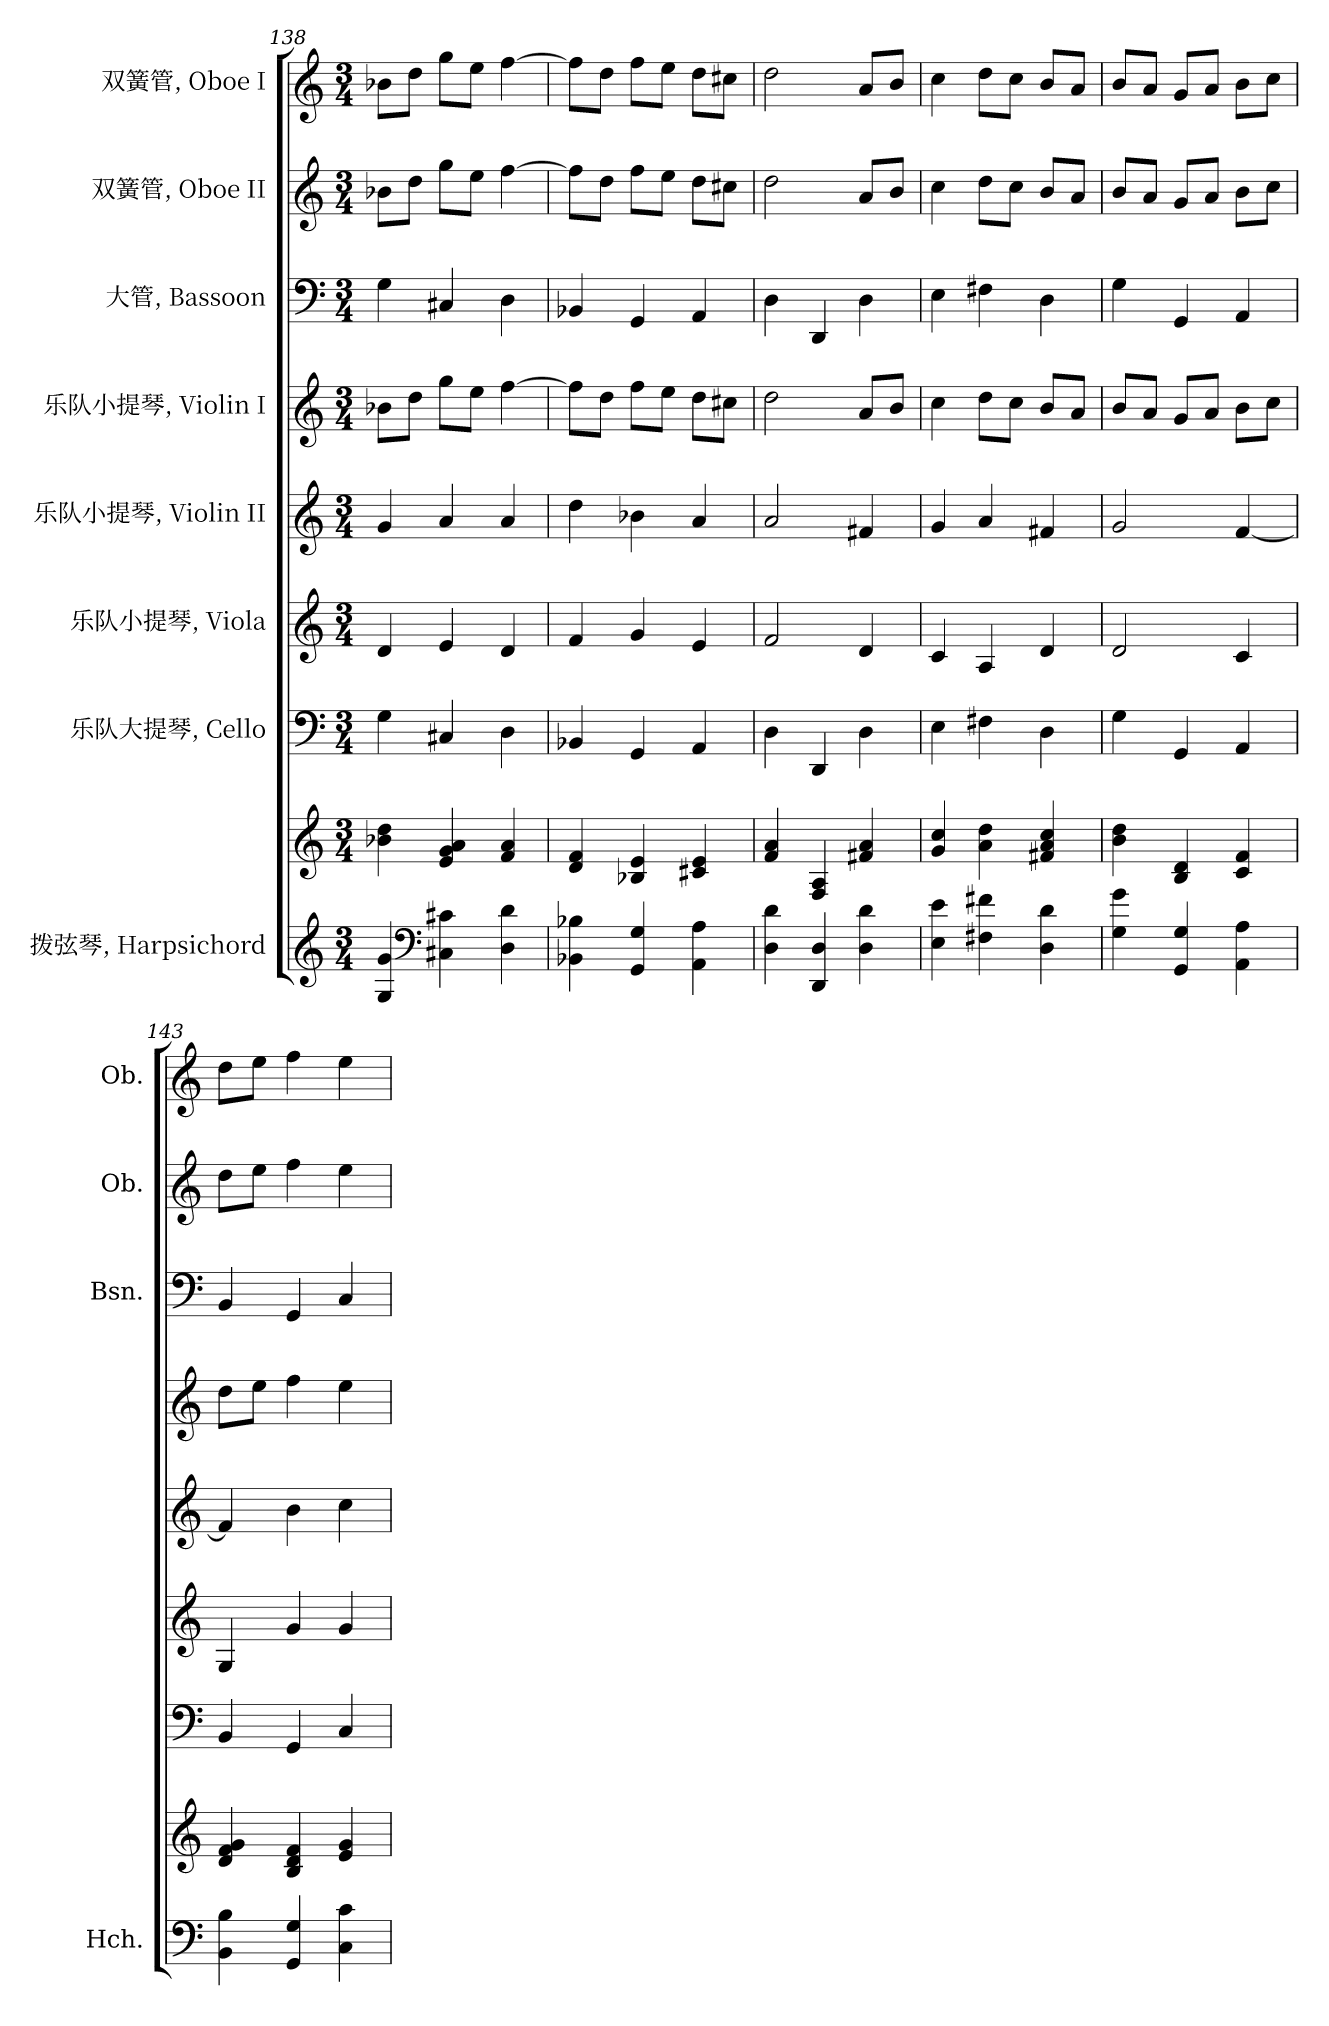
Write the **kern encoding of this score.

**kern	**kern	**kern	**kern	**kern	**kern	**kern	**kern	**kern
*part8	*part8	*part7	*part6	*part5	*part4	*part3	*part2	*part1
*staff9	*staff8	*staff7	*staff6	*staff5	*staff4	*staff3	*staff2	*staff1
*I"拨弦琴, Harpsichord	*	*I"乐队大提琴, Cello	*I"乐队小提琴, Viola	*I"乐队小提琴, Violin II	*I"乐队小提琴, Violin I	*I"大管, Bassoon	*I"双簧管, Oboe II	*I"双簧管, Oboe I
*I'Hch.	*	*	*	*	*	*I'Bsn.	*I'Ob.	*I'Ob.
*clefG2	*clefG2	*clefF4	*clefG2	*clefG2	*clefG2	*clefF4	*clefG2	*clefG2
*k[]	*k[]	*k[]	*k[]	*k[]	*k[]	*k[]	*k[]	*k[]
*M3/4	*M3/4	*M3/4	*M3/4	*M3/4	*M3/4	*M3/4	*M3/4	*M3/4
=138	=138	=138	=138	=138	=138	=138	=138	=138
4G/ 4g/	4b-X\ 4dd\	4G\	4d/	4g/	8b-X\L	4G\	8b-X\L	8b-X\L
.	.	.	.	.	8dd\J	.	8dd\J	8dd\J
*clefF4	*	*	*	*	*	*	*	*
4C#X\ 4c#X\	4e/ 4g/ 4a/	4C#X/	4e/	4a/	8gg\L	4C#X/	8gg\L	8gg\L
.	.	.	.	.	8ee\J	.	8ee\J	8ee\J
4D\ 4d\	4f/ 4a/	4D\	4d/	4a/	[4ff\	4D\	[4ff\	[4ff\
=139	=139	=139	=139	=139	=139	=139	=139	=139
4BB-X\ 4B-X\	4d/ 4f/	4BB-X/	4f/	4dd\	8ff\L]	4BB-X/	8ff\L]	8ff\L]
.	.	.	.	.	8dd\J	.	8dd\J	8dd\J
4GG/ 4G/	4B-X/ 4e/	4GG/	4g/	4b-X\	8ff\L	4GG/	8ff\L	8ff\L
.	.	.	.	.	8ee\J	.	8ee\J	8ee\J
4AA\ 4A\	4c#X/ 4e/	4AA/	4e/	4a/	8dd\L	4AA/	8dd\L	8dd\L
.	.	.	.	.	8cc#X\J	.	8cc#X\J	8cc#X\J
=140	=140	=140	=140	=140	=140	=140	=140	=140
4D\ 4d\	4f/ 4a/	4D\	2f/	2a/	2dd\	4D\	2dd\	2dd\
4DD/ 4D/	4F/ 4A/	4DD/	.	.	.	4DD/	.	.
4D\ 4d\	4f#X/ 4a/	4D\	4d/	4f#X/	8a/L	4D\	8a/L	8a/L
.	.	.	.	.	8b/J	.	8b/J	8b/J
=141	=141	=141	=141	=141	=141	=141	=141	=141
4E\ 4e\	4g/ 4cc/	4E\	4c/	4g/	4cc\	4E\	4cc\	4cc\
4F#X\ 4f#X\	4a\ 4dd\	4F#X\	4A/	4a/	8dd\L	4F#X\	8dd\L	8dd\L
.	.	.	.	.	8cc\J	.	8cc\J	8cc\J
4D\ 4d\	4f#X/ 4a/ 4cc/	4D\	4d/	4f#X/	8b/L	4D\	8b/L	8b/L
.	.	.	.	.	8a/J	.	8a/J	8a/J
!!LO:PB:g=z
=142	=142	=142	=142	=142	=142	=142	=142	=142
4G\ 4g\	4b\ 4dd\	4G\	2d/	2g/	8b/L	4G\	8b/L	8b/L
.	.	.	.	.	8a/J	.	8a/J	8a/J
4GG/ 4G/	4B/ 4d/	4GG/	.	.	8g/L	4GG/	8g/L	8g/L
.	.	.	.	.	8a/J	.	8a/J	8a/J
4AA\ 4A\	4c/ 4f/	4AA/	4c/	[4f/	8b\L	4AA/	8b\L	8b\L
.	.	.	.	.	8cc\J	.	8cc\J	8cc\J
=143	=143	=143	=143	=143	=143	=143	=143	=143
4BB\ 4B\	4d/ 4f/ 4g/	4BB/	4G/	4f/]	8dd\L	4BB/	8dd\L	8dd\L
.	.	.	.	.	8ee\J	.	8ee\J	8ee\J
4GG/ 4G/	4B/ 4d/ 4f/	4GG/	4g/	4b\	4ff\	4GG/	4ff\	4ff\
4C\ 4c\	4e/ 4g/	4C/	4g/	4cc\	4ee\	4C/	4ee\	4ee\
=	=	=	=	=	=	=	=	=
*-	*-	*-	*-	*-	*-	*-	*-	*-
